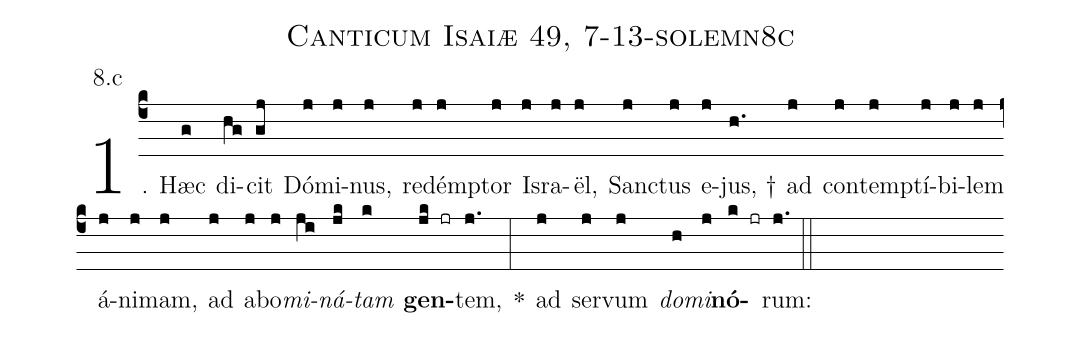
name: Canticum Isaiæ 49, 7-13-solemn8c;
annotation: 8.c;
%%
(c4)1. Hæc(g) di(hg)cit(gj) Dó(j)mi(j)nus,(j) red(j)émp(j)tor(j) Is(j)ra(j)ël,(j) Sanc(j)tus(j) e(j)jus, †(h.) ad(j) con(j)temp(j)tí(j)bi(j)lem(j) á(j)ni(j)mam,(j) ad(j) ab(j)o(j)<i>mi</i>(ji)<i>ná</i>(jk)<i>tam</i>(k) <b>gen</b>(jk jr)tem,(j.) *(:) ad(j) ser(j)vum(j) <i>do</i>(h)<i>mi</i>(j)<b>nó</b>(k jr)rum:(j.) (::)
